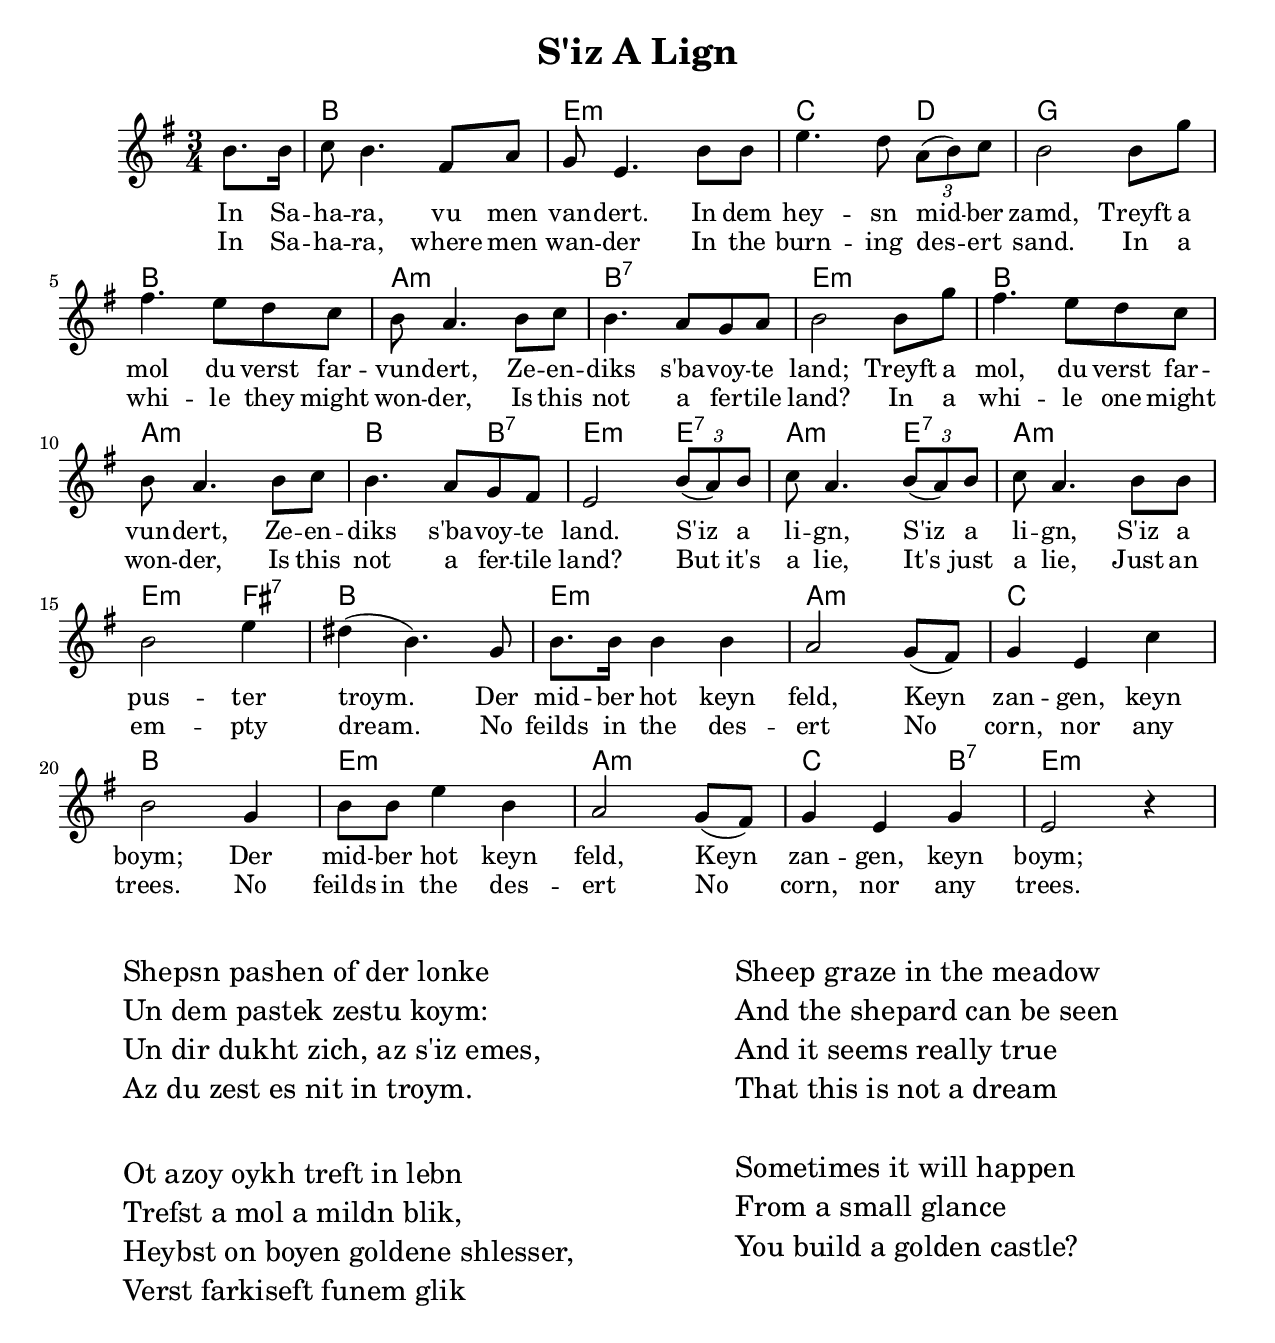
\version "2.18.0"
\include "english.ly"
\paper{
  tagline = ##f
  print-all-headers = ##t
  #(set-paper-size "letter")
}
date = #(strftime "%d-%m-%Y" (localtime (current-time)))

%\markup{ \italic{ " Updated " \date  }  }

%\markup{ Got something to say? }

global = {
  \clef treble
  \key e \minor
  \time 3/4
  \set Score.markFormatter = #format-mark-box-alphabet
}

%#################################### Melody ########################
melody = \relative c'' {
  \global
  \partial 16*4 b8. b16   %lead in notes
  c8 b4. fs8 a
  g8 e4. b'8 b
  e4. d8 \tuplet 3/2{a8(b) c}|
  b2 b8 g'

  fs4. e8 d c
  b8 a4. b8 c
  b4. a8 g a
  b2 b8 g'

  fs4. e8 d c
  b8 a4. b8 c
  b4. a8 g fs
  e2 \tuplet 3/2{b'8(a) b}|

  c8 a4. \tuplet 3/2 {b8(a) b}| %d4 in book
  c8 a4. b8 b|
  b2 e4
  ds4 (b4.) g8

  b8. b16 b4 b
  a2 g8(fs)|
  g4 e c'
  b2 g4

  b8 b e4 b
  a2 g8(fs)
  g4 e g
  e2 r4

  %\alternative { { }{ } }


  % \alternative { { }{ } }

}
%################################# Lyrics #####################
\addlyrics{

  In Sa -- ha -- ra, vu men van -- dert.
  In dem hey -- sn mid -- ber  zamd,
  Treyft a mol du verst far -- vun -- dert,
  Ze -- en -- diks s'ba -- voy -- te land;
  Treyft a mol, du verst far -- vun -- dert,
  Ze -- en -- diks s'ba -- voy -- te land.

  S'iz a li -- gn,
  S'iz a li -- gn,
  S'iz a pus -- ter troym.
  Der mid -- ber hot keyn feld,
  Keyn zan -- gen, keyn boym;
  Der mid -- ber hot keyn feld,
  Keyn zan -- gen, keyn boym;

}
\addlyrics {
  In Sa -- ha -- ra, where men wan --  der
  In the burn -- ing des -- ert sand.
  In a whi -- le they might won -- der,
  Is this not a fer -- tile land?
  In a whi -- le one might won -- der,
  Is this not a fer -- tile land?

  But it's a lie,
  It's just a lie,
  Just an em -- pty dream.
  No feilds in the des -- ert
  No corn, nor any trees.
  No feilds in the des -- ert
  No corn, nor any trees.
}
%################################# Chords #######################
harmonies = \chordmode {
  \skip 8*2
  b4*3
  e4*3:m
  c4*2
  d4
  g4*3
  %a4*3:m
  b4*3
  a4*3:m
  b4*3:7
  %a4*6:m
  e4*3:m
  b4*3
  % change above
  a4*3:m
  b4*2
  b4:7
  e2:m
  e4:7
  a2:m
  e4:7
  a4*3:m
  e2:m
  fs4:7
  b4*3
  e4*3:m
  a4*3:m
  c4*3
  b4*3
  e4*3:m
  a4*3:m
  c4*2
  %new chord last time only
  b4:7
  e4*3:m
}

\score {
  <<
    \new ChordNames {
      \set chordChanges = ##t
      #(set-paper-size "letter")
      #(set-paper-size "letter")
      \harmonies
    }
    \new Staff
    \melody
  >>
  \header{
    title= "S'iz A Lign"
    subtitle=""
    composer= ""
    instrument =""
    arranger= ""
  }
  \layout{indent = 1.0\cm}
  \midi {
    \tempo 4 = 120

    % \midi { }
  }
}

% more verses:
\markup{}
\markup {
  \fontsize #2
  \fill-line {
    \hspace #0.1 % distance from left margin
    \column {
      \line {
        ""
        \column {
          "\n"
          "Shepsn pashen of der lonke"
          "Un dem pastek zestu koym:"
          "Un dir dukht zich, az s'iz emes,"
          "Az du zest es nit in troym."
        }
      }
      \hspace #0.2 % vertical distance between verses
      \line {
        ""
        \column {
          "\n"
          "Ot azoy oykh treft in lebn"
          "Trefst a mol a mildn blik,"
          "Heybst on boyen goldene shlesser,"
          "Verst farkiseft funem glik"
        }
      }
    }
    \hspace #0.1  % horiz. distance between columns
    \column {
      \line {
        ""
        \column {
          "\n"
          "Sheep graze in the meadow"
          "And the shepard can be seen"
          "And it seems really true"
          "That this is not a dream"
        }
      }
      \hspace #0.2 % distance between verses
      \line {
        ""
        \column {
          "\n"
          "Sometimes it will happen"
          "From a small glance"
          "You build a golden castle?"
          ""
        }
      }
    }
    \hspace #0.1 % distance to right margin
  }
}

